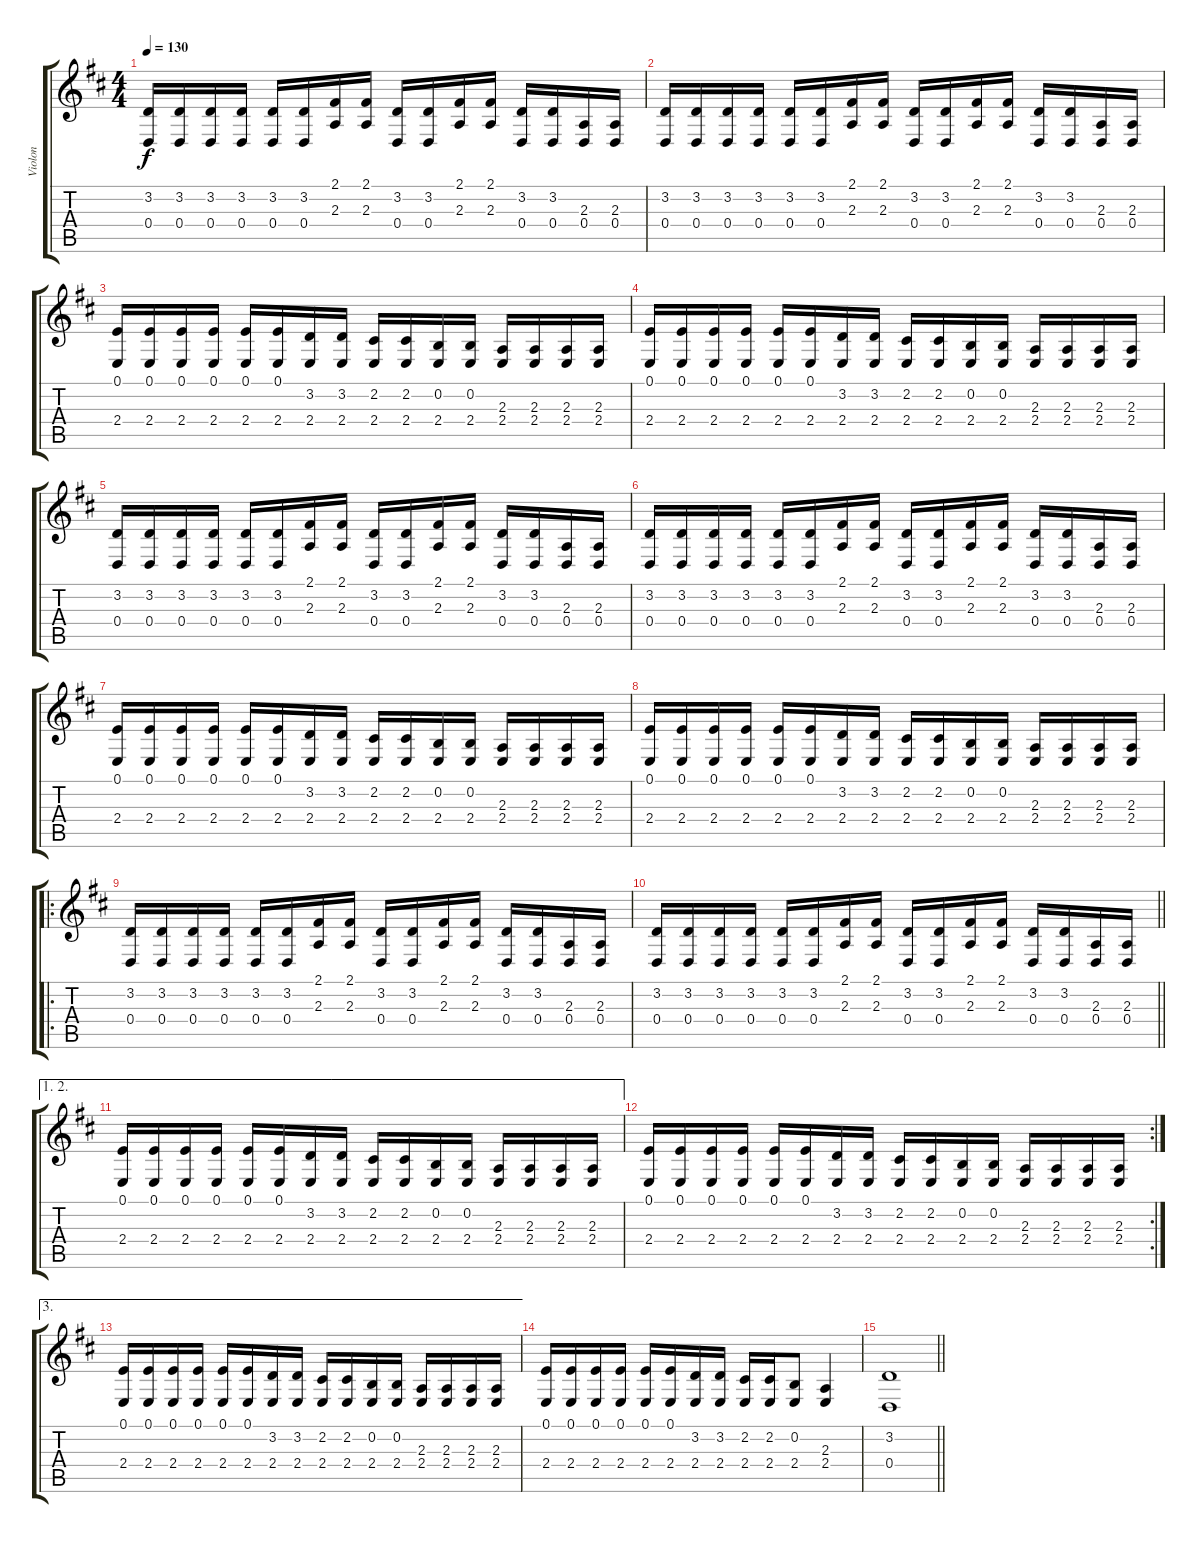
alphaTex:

\track ("Violon" "Violon") {instrument violin}
\staff {score tabs}
\tuning (E4 B3 G3 D3 A2 E2) {hide}
\ts (4 4)
\tempo 130
\clef g2
\ks d
(3.2 0.4).16{dy f} (3.2 0.4).16 (3.2 0.4).16 (3.2 0.4).16 (3.2 0.4).16 (3.2 0.4).16 (2.1 2.3).16 (2.1 2.3).16 (3.2 0.4).16 (3.2 0.4).16 (2.1 2.3).16 (2.1 2.3).16 (3.2 0.4).16 (3.2 0.4).16 (2.3 0.4).16 (2.3 0.4).16 |
(3.2 0.4).16 (3.2 0.4).16 (3.2 0.4).16 (3.2 0.4).16 (3.2 0.4).16 (3.2 0.4).16 (2.1 2.3).16 (2.1 2.3).16 (3.2 0.4).16 (3.2 0.4).16 (2.1 2.3).16 (2.1 2.3).16 (3.2 0.4).16 (3.2 0.4).16 (2.3 0.4).16 (2.3 0.4).16 |
(0.1 2.4).16 (0.1 2.4).16 (0.1 2.4).16 (0.1 2.4).16 (0.1 2.4).16 (0.1 2.4).16 (3.2 2.4).16 (3.2 2.4).16 (2.2 2.4).16 (2.2 2.4).16 (0.2 2.4).16 (0.2 2.4).16 (2.3 2.4).16 (2.3 2.4).16 (2.3 2.4).16 (2.3 2.4).16 |
(0.1 2.4).16 (0.1 2.4).16 (0.1 2.4).16 (0.1 2.4).16 (0.1 2.4).16 (0.1 2.4).16 (3.2 2.4).16 (3.2 2.4).16 (2.2 2.4).16 (2.2 2.4).16 (0.2 2.4).16 (0.2 2.4).16 (2.3 2.4).16 (2.3 2.4).16 (2.3 2.4).16 (2.3 2.4).16 |
(3.2 0.4).16 (3.2 0.4).16 (3.2 0.4).16 (3.2 0.4).16 (3.2 0.4).16 (3.2 0.4).16 (2.1 2.3).16 (2.1 2.3).16 (3.2 0.4).16 (3.2 0.4).16 (2.1 2.3).16 (2.1 2.3).16 (3.2 0.4).16 (3.2 0.4).16 (2.3 0.4).16 (2.3 0.4).16 |
(3.2 0.4).16 (3.2 0.4).16 (3.2 0.4).16 (3.2 0.4).16 (3.2 0.4).16 (3.2 0.4).16 (2.1 2.3).16 (2.1 2.3).16 (3.2 0.4).16 (3.2 0.4).16 (2.1 2.3).16 (2.1 2.3).16 (3.2 0.4).16 (3.2 0.4).16 (2.3 0.4).16 (2.3 0.4).16 |
(0.1 2.4).16 (0.1 2.4).16 (0.1 2.4).16 (0.1 2.4).16 (0.1 2.4).16 (0.1 2.4).16 (3.2 2.4).16 (3.2 2.4).16 (2.2 2.4).16 (2.2 2.4).16 (0.2 2.4).16 (0.2 2.4).16 (2.3 2.4).16 (2.3 2.4).16 (2.3 2.4).16 (2.3 2.4).16 |
(0.1 2.4).16 (0.1 2.4).16 (0.1 2.4).16 (0.1 2.4).16 (0.1 2.4).16 (0.1 2.4).16 (3.2 2.4).16 (3.2 2.4).16 (2.2 2.4).16 (2.2 2.4).16 (0.2 2.4).16 (0.2 2.4).16 (2.3 2.4).16 (2.3 2.4).16 (2.3 2.4).16 (2.3 2.4).16 |
\ro
(3.2 0.4).16 (3.2 0.4).16 (3.2 0.4).16 (3.2 0.4).16 (3.2 0.4).16 (3.2 0.4).16 (2.1 2.3).16 (2.1 2.3).16 (3.2 0.4).16 (3.2 0.4).16 (2.1 2.3).16 (2.1 2.3).16 (3.2 0.4).16 (3.2 0.4).16 (2.3 0.4).16 (2.3 0.4).16 |
\barLineRight lightlight
(3.2 0.4).16 (3.2 0.4).16 (3.2 0.4).16 (3.2 0.4).16 (3.2 0.4).16 (3.2 0.4).16 (2.1 2.3).16 (2.1 2.3).16 (3.2 0.4).16 (3.2 0.4).16 (2.1 2.3).16 (2.1 2.3).16 (3.2 0.4).16 (3.2 0.4).16 (2.3 0.4).16 (2.3 0.4).16 |
\ae (1 2)
(0.1 2.4).16 (0.1 2.4).16 (0.1 2.4).16 (0.1 2.4).16 (0.1 2.4).16 (0.1 2.4).16 (3.2 2.4).16 (3.2 2.4).16 (2.2 2.4).16 (2.2 2.4).16 (0.2 2.4).16 (0.2 2.4).16 (2.3 2.4).16 (2.3 2.4).16 (2.3 2.4).16 (2.3 2.4).16 |
\rc 2
(0.1 2.4).16 (0.1 2.4).16 (0.1 2.4).16 (0.1 2.4).16 (0.1 2.4).16 (0.1 2.4).16 (3.2 2.4).16 (3.2 2.4).16 (2.2 2.4).16 (2.2 2.4).16 (0.2 2.4).16 (0.2 2.4).16 (2.3 2.4).16 (2.3 2.4).16 (2.3 2.4).16 (2.3 2.4).16 |
\ae 3
(0.1 2.4).16 (0.1 2.4).16 (0.1 2.4).16 (0.1 2.4).16 (0.1 2.4).16 (0.1 2.4).16 (3.2 2.4).16 (3.2 2.4).16 (2.2 2.4).16 (2.2 2.4).16 (0.2 2.4).16 (0.2 2.4).16 (2.3 2.4).16 (2.3 2.4).16 (2.3 2.4).16 (2.3 2.4).16 |
(0.1 2.4).16 (0.1 2.4).16 (0.1 2.4).16 (0.1 2.4).16 (0.1 2.4).16 (0.1 2.4).16 (3.2 2.4).16 (3.2 2.4).16 (2.2 2.4).16 (2.2 2.4).16 (0.2 2.4).8 (2.3 2.4).4 |
\barLineRight lightlight
(3.2 0.4).1
